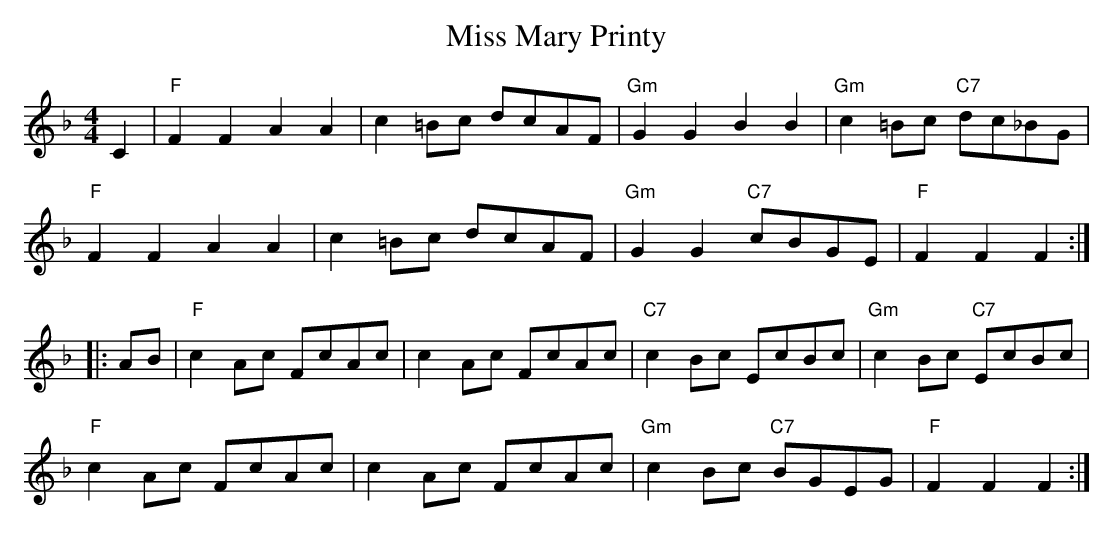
X:1
T:Miss Mary Printy
M:4/4
L:1/4
K:F
C|"F"FF AA|c=B/2c/2 d/2c/2A/2F/2|"Gm"GG BB|"Gm"c=B/2c/2 "C7"d/2c/2_B/2G/2|
"F"FF AA|c=B/2c/2 d/2c/2A/2F/2|"Gm"GG "C7"c/2B/2G/2E/2|"F"FF F:|
|:A/2B/2|"F"cA/2c/2 F/2c/2A/2c/2|cA/2c/2 F/2c/2A/2c/2|"C7"cB/2c/2 E/2c/2B/2c/2|\
"Gm"cB/2c/2 "C7"E/2c/2B/2c/2|
"F"cA/2c/2 F/2c/2A/2c/2|cA/2c/2 F/2c/2A/2c/2|"Gm"cB/2c/2 "C7"B/2G/2E/2G/2|\
"F"FF F:|
